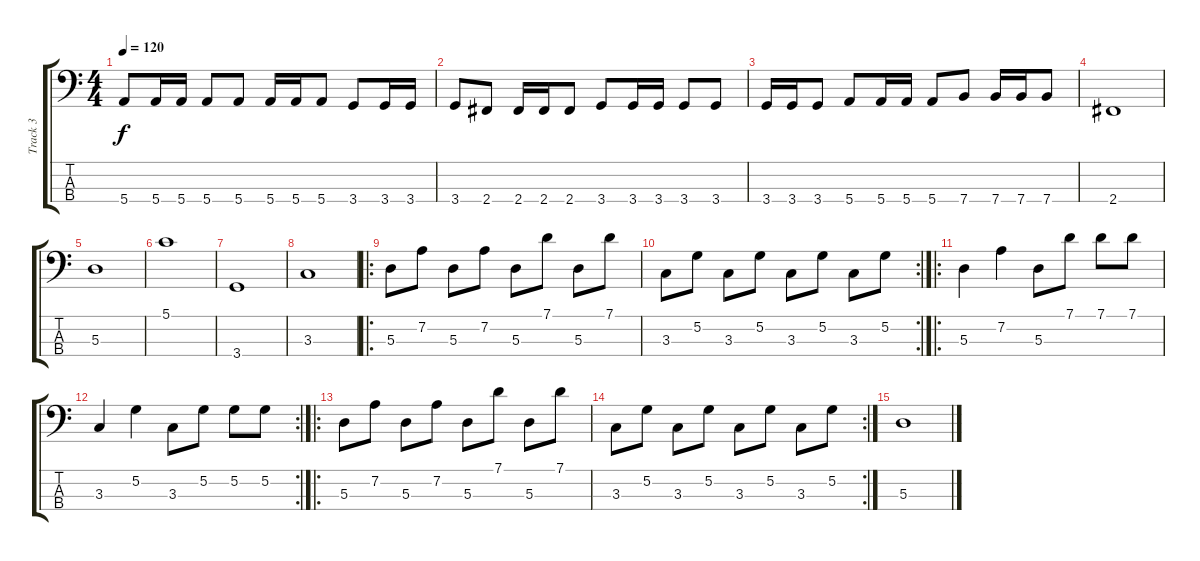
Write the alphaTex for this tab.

\track ("Track 3" "Track 3") {instrument electricbassfinger}
\staff {score tabs}
\tuning (G2 D2 A1 E1) {hide}
\ts (4 4)
\tempo 120
\clef f4
\ks c
5.4.8{dy f} 5.4.16 5.4.16 5.4.8 5.4.8 5.4.16 5.4.16 5.4.8 3.4.8 3.4.16 3.4.16 |
3.4.8 2.4.8 2.4.16 2.4.16 2.4.8 3.4.8 3.4.16 3.4.16 3.4.8 3.4.8 |
3.4.16 3.4.16 3.4.8 5.4.8 5.4.16 5.4.16 5.4.8 7.4.8 7.4.16 7.4.16 7.4.8 |
2.4.1 |
5.3.1 |
5.1.1 |
3.4.1 |
3.3.1 |
\ro
5.3.8 7.2.8 5.3.8 7.2.8 5.3.8 7.1.8 5.3.8 7.1.8 |
\rc 2
3.3.8 5.2.8 3.3.8 5.2.8 3.3.8 5.2.8 3.3.8 5.2.8 |
\ro
5.3.4 7.2.4 5.3.8 7.1.8 7.1.8 7.1.8 |
\rc 2
3.3.4 5.2.4 3.3.8 5.2.8 5.2.8 5.2.8 |
\ro
5.3.8 7.2.8 5.3.8 7.2.8 5.3.8 7.1.8 5.3.8 7.1.8 |
\rc 2
3.3.8 5.2.8 3.3.8 5.2.8 3.3.8 5.2.8 3.3.8 5.2.8 |
5.3.1
